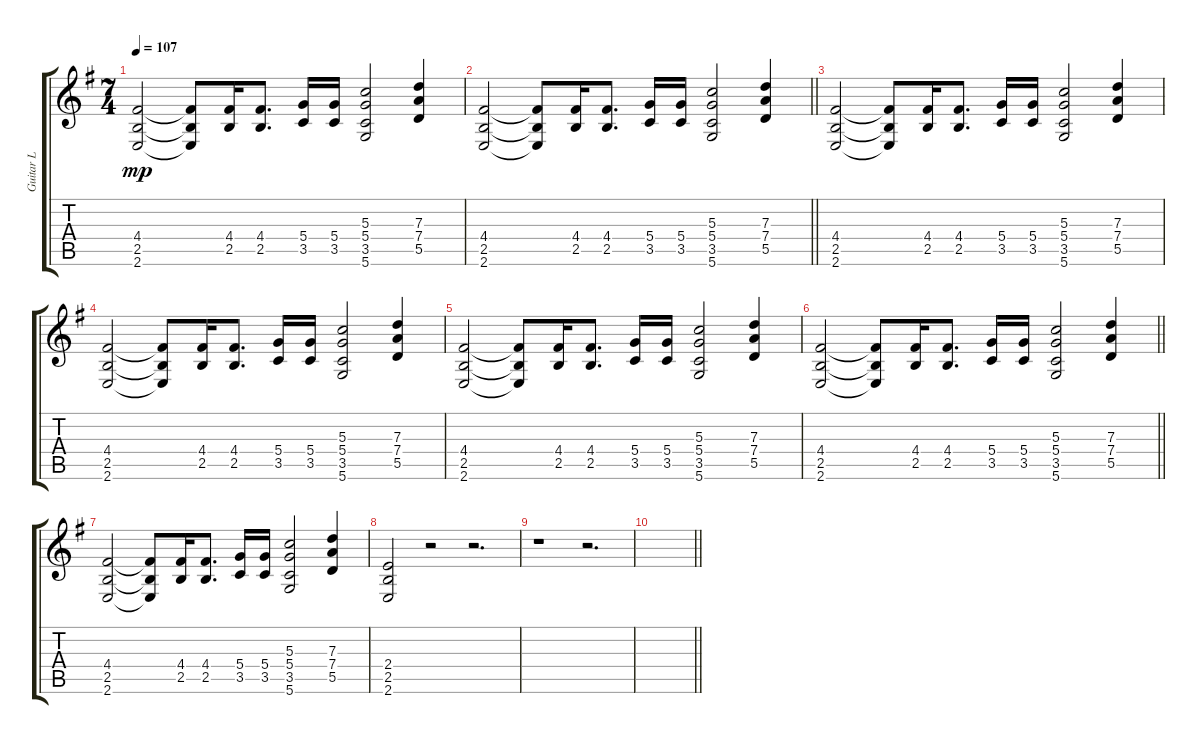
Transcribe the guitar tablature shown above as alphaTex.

\track ("Guitar L" "Guitar L") {instrument distortionguitar}
\staff {score tabs}
\tuning (E4 B3 G3 D3 A2 D2) {hide}
\ts (7 4)
\tempo 107
\clef g2
\ks g
(4.4 2.5 2.6).2{dy mp} (4.4{t} 2.5{t} 2.6{t}).8 (4.4 2.5).16 (4.4 2.5).8{d} (5.4 3.5).16 (5.4 3.5).16 (5.3 5.4 3.5 5.6).2 (7.3 7.4 5.5).4 |
\barLineRight lightlight
(4.4 2.5 2.6).2 (4.4{t} 2.5{t} 2.6{t}).8 (4.4 2.5).16 (4.4 2.5).8{d} (5.4 3.5).16 (5.4 3.5).16 (5.3 5.4 3.5 5.6).2 (7.3 7.4 5.5).4 |
(4.4 2.5 2.6).2 (4.4{t} 2.5{t} 2.6{t}).8 (4.4 2.5).16 (4.4 2.5).8{d} (5.4 3.5).16 (5.4 3.5).16 (5.3 5.4 3.5 5.6).2 (7.3 7.4 5.5).4 |
(4.4 2.5 2.6).2 (4.4{t} 2.5{t} 2.6{t}).8 (4.4 2.5).16 (4.4 2.5).8{d} (5.4 3.5).16 (5.4 3.5).16 (5.3 5.4 3.5 5.6).2 (7.3 7.4 5.5).4 |
(4.4 2.5 2.6).2 (4.4{t} 2.5{t} 2.6{t}).8 (4.4 2.5).16 (4.4 2.5).8{d} (5.4 3.5).16 (5.4 3.5).16 (5.3 5.4 3.5 5.6).2 (7.3 7.4 5.5).4 |
\barLineRight lightlight
(4.4 2.5 2.6).2 (4.4{t} 2.5{t} 2.6{t}).8 (4.4 2.5).16 (4.4 2.5).8{d} (5.4 3.5).16 (5.4 3.5).16 (5.3 5.4 3.5 5.6).2 (7.3 7.4 5.5).4 |
(4.4 2.5 2.6).2 (4.4{t} 2.5{t} 2.6{t}).8 (4.4 2.5).16 (4.4 2.5).8{d} (5.4 3.5).16 (5.4 3.5).16 (5.3 5.4 3.5 5.6).2 (7.3 7.4 5.5).4 |
(2.4 2.5 2.6).2 r.2 r.2{d} |
r.1 r.2{d} |
\barLineRight lightlight
